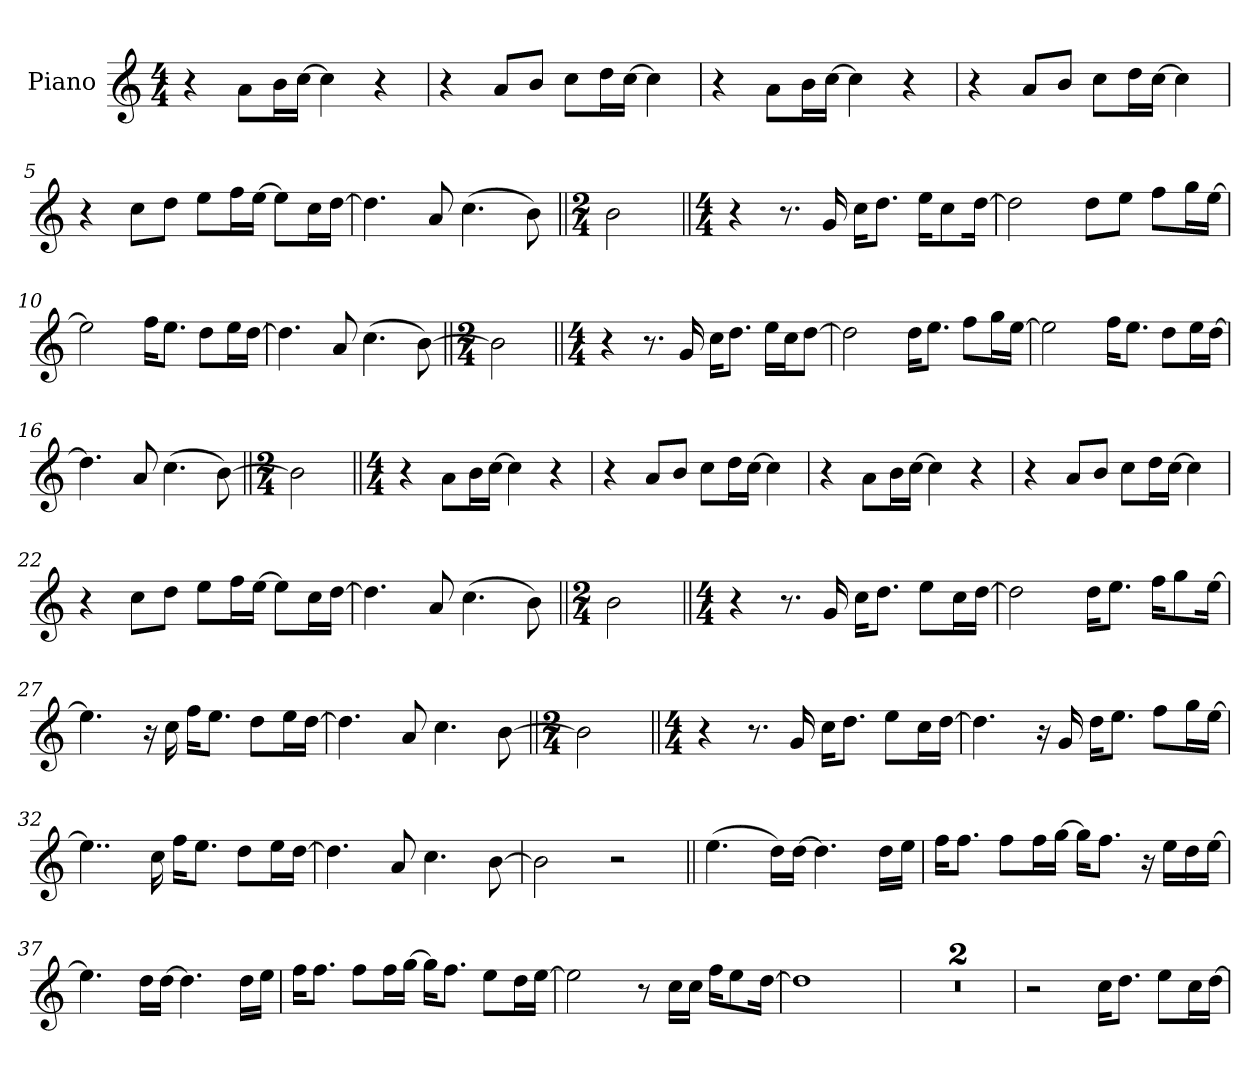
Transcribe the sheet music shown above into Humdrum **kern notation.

**kern
*part1
*staff1
*I"Piano
*I'Pno.
*clefG2
*k[]
*M4/4
*MM76
=1
4r
8a!L
16b!L
[16cc!JJ
4cc!]
4r
=2
4r
8a!L
8b!J
8cc!L
16dd!L
[16cc!JJ
4cc!]
=3
4r
8a!L
16b!L
[16cc!JJ
4cc!]
4r
=4
4r
8a!L
8b!J
8cc!L
16dd!L
[16cc!JJ
4cc!]
=5
4r
8cc!L
8dd!J
8ee!L
16ff!L
[16ee!JJ
8ee!L]
16cc!L
[16dd!JJ
=6
4.dd!]
8a!
(4.cc!
8b!)
=7||
*M2/4
2b!
=8||
*M4/4
4r
8.r
16g
16ccKL
8.ddJ
16eeKL
8cc
[16ddJk
=9
2dd]
8ddL
8eeJ
8ffL
16ggL
[16eeJJ
=10
2ee]
16ffKL
8.eeJ
8ddL
16eeL
[16ddJJ
=11
4.dd]
8a
(4.cc
[8b)
=12||
*M2/4
2b]
=13||
*M4/4
4r
8.r
16g
16ccKL
8.ddJ
16eeLL
16ccJ
[8ddJ
=14
2dd]
16ddKL
8.eeJ
8ffL
16ggL
[16eeJJ
=15
2ee]
16ffKL
8.eeJ
8ddL
16eeL
[16ddJJ
=16
4.dd]
8a
(4.cc
[8b)
=17||
*M2/4
2b]
=18||
*M4/4
4r
8a!L
16b!L
[16cc!JJ
4cc!]
4r
=19
4r
8a!L
8b!J
8cc!L
16dd!L
[16cc!JJ
4cc!]
=20
4r
8a!L
16b!L
[16cc!JJ
4cc!]
4r
=21
4r
8a!L
8b!J
8cc!L
16dd!L
[16cc!JJ
4cc!]
=22
4r
8cc!L
8dd!J
8ee!L
16ff!L
[16ee!JJ
8ee!L]
16cc!L
[16dd!JJ
=23
4.dd!]
8a!
(4.cc!
8b!)
=24||
*M2/4
2b!
=25||
*M4/4
4r
8.r
16g
16ccKL
8.ddJ
8eeL
16ccL
[16ddJJ
=26
2dd]
16ddKL
8.eeJ
16ffKL
8gg
[16eeJk
=27
4.ee]
16r
16cc
16ffKL
8.eeJ
8ddL
16eeL
[16ddJJ
=28
4.dd]
8a
4.cc
[8b
=29||
*M2/4
2b]
=30||
*M4/4
4r
8.r
16g
16ccKL
8.ddJ
8eeL
16ccL
[16ddJJ
=31
4.dd]
16r
16g
16ddKL
8.eeJ
8ffL
16ggL
[16eeJJ
=32
4..ee]
16cc
16ffKL
8.eeJ
8ddL
16eeL
[16ddJJ
=33
4.dd]
8a
4.cc
[8b
=34
2b]
2r
=35||
(4.ee
16ddLL)
[16ddJJ
4.dd]
16ddLL
16eeJJ
=36
16ffKL
8.ffJ
8ffL
16ffL
[16ggJJ
16ggKL]
8.ffJ
16r
16eeLL
16dd
[16eeJJ
=37
4.ee]
16ddLL
[16ddJJ
4.dd]
16ddLL
16eeJJ
=38
16ffKL
8.ffJ
8ffL
16ffL
[16ggJJ
16ggKL]
8.ffJ
8eeL
16ddL
[16eeJJ
=39
2ee]
8r
16ccLL
16ccJJ
16ffKL
8ee
[16ddJk
=40
1dd]
=41
1r
=42
1r
=43
2r
16ccKL
8.ddJ
8eeL
16ccL
[16ddJJ
=
*-
